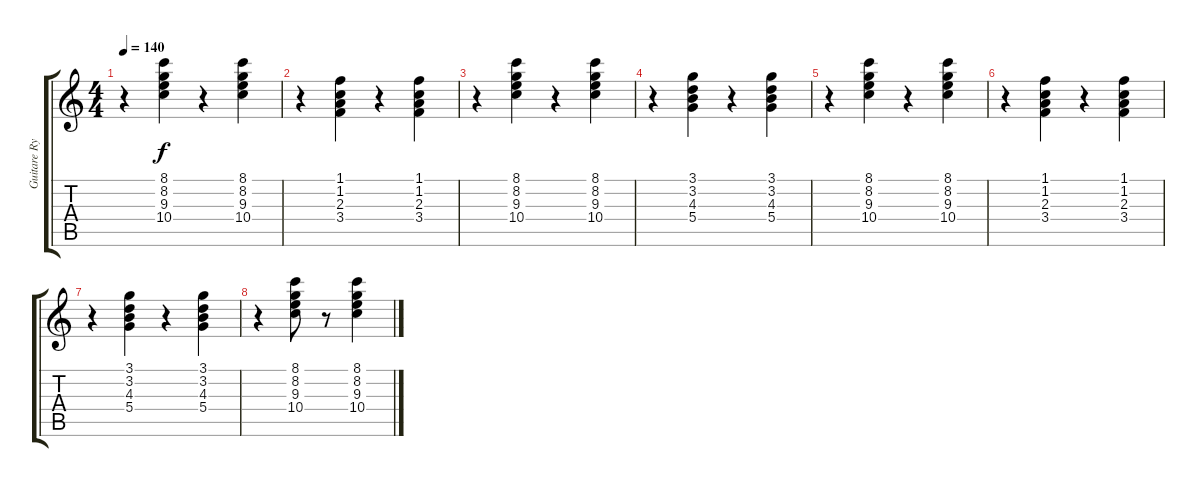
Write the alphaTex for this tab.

\track ("Guitare Rythmique" "Guitare Ry") {instrument electricguitarclean}
\staff {score tabs}
\tuning (E4 B3 G3 D3 A2 E2) {hide}
\ts (4 4)
\tempo 140
\clef g2
\ks c
r.4{dy f} (8.1 8.2 9.3 10.4).4 r.4 (8.1 8.2 9.3 10.4).4 |
r.4 (1.1 1.2 2.3 3.4).4 r.4 (1.1 1.2 2.3 3.4).4 |
r.4 (8.1 8.2 9.3 10.4).4 r.4 (8.1 8.2 9.3 10.4).4 |
r.4 (3.1 3.2 4.3 5.4).4 r.4 (3.1 3.2 4.3 5.4).4 |
r.4 (8.1 8.2 9.3 10.4).4 r.4 (8.1 8.2 9.3 10.4).4 |
r.4 (1.1 1.2 2.3 3.4).4 r.4 (1.1 1.2 2.3 3.4).4 |
r.4 (3.1 3.2 4.3 5.4).4 r.4 (3.1 3.2 4.3 5.4).4 |
r.4 (8.1 8.2 9.3 10.4).8 r.8 (8.1 8.2 9.3 10.4).4
